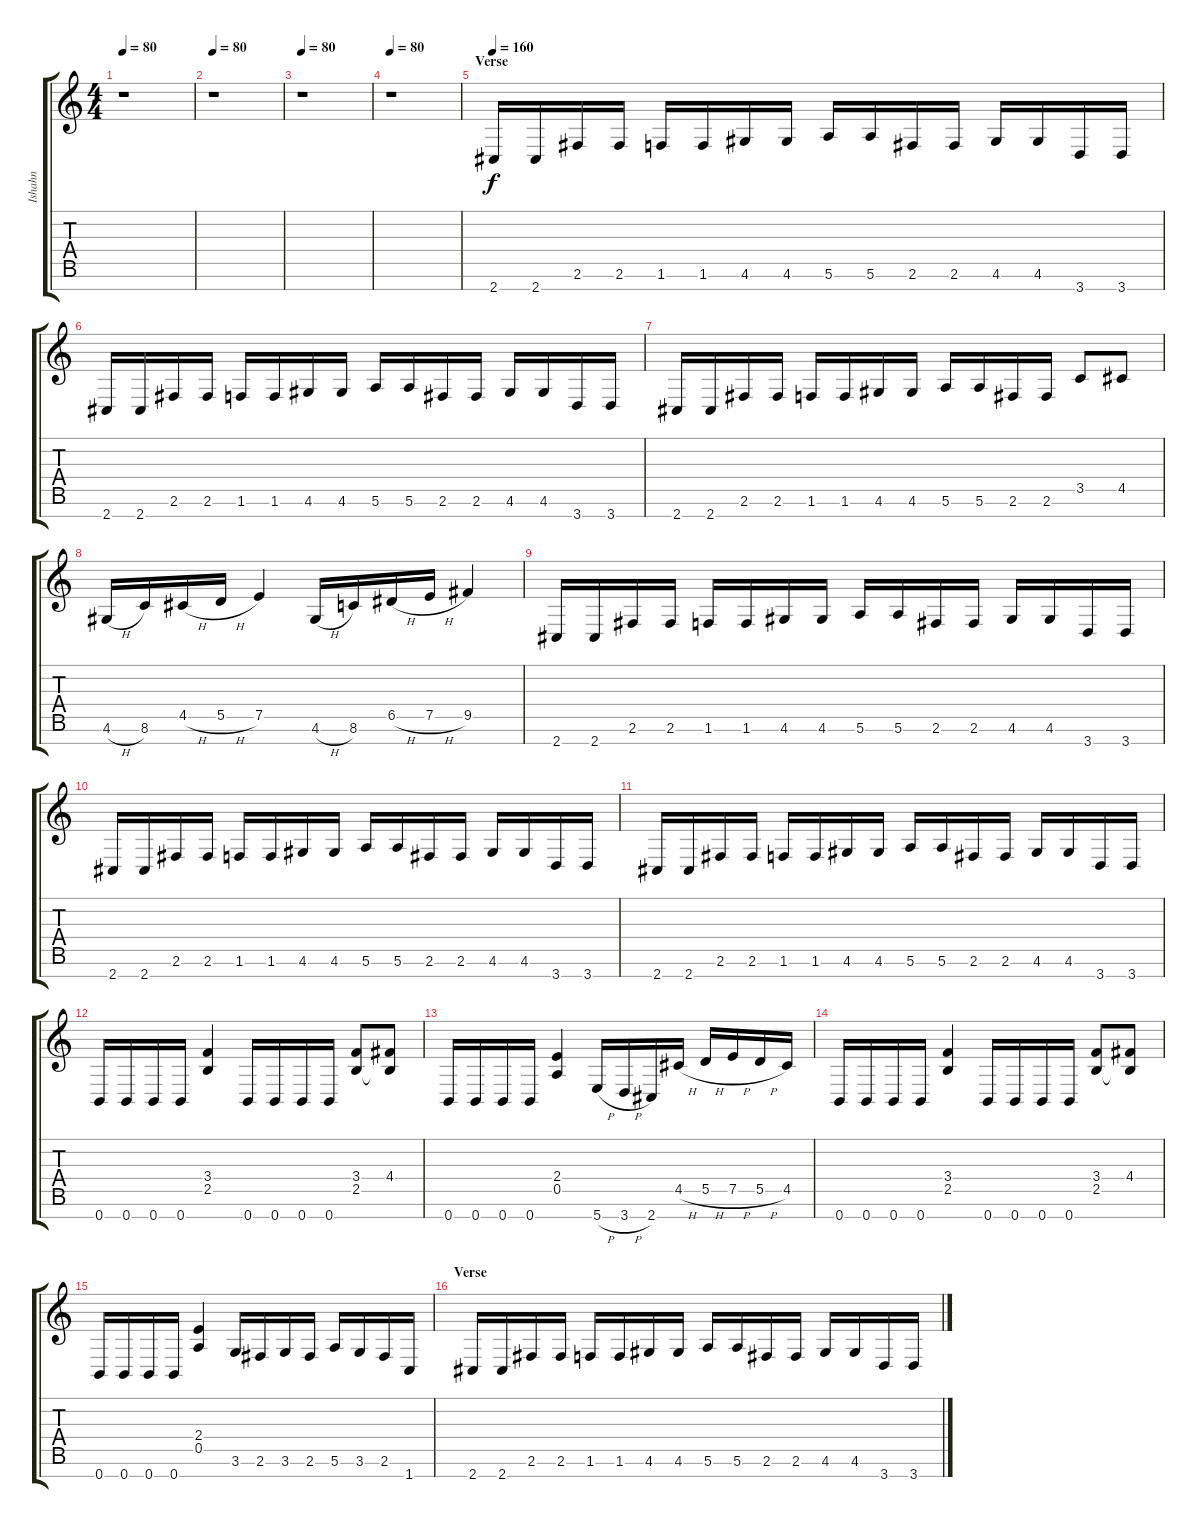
\track ("Ishahn" "Ishahn") {instrument distortionguitar}
\staff {score tabs}
\tuning (E4 B3 G3 D3 A2 E2 B1) {hide}
\ts (4 4)
\tempo 80
\clef g2
\ks c
r.1{dy f} |
\tempo 80
r.1 |
\tempo 80
r.1 |
\tempo 80
r.1 |
\section ("" "Verse")
\tempo 160
2.7.16 2.7.16 2.6.16 2.6.16 1.6.16 1.6.16 4.6.16 4.6.16 5.6.16 5.6.16 2.6.16 2.6.16 4.6.16 4.6.16 3.7.16 3.7.16 |
2.7.16 2.7.16 2.6.16 2.6.16 1.6.16 1.6.16 4.6.16 4.6.16 5.6.16 5.6.16 2.6.16 2.6.16 4.6.16 4.6.16 3.7.16 3.7.16 |
2.7.16 2.7.16 2.6.16 2.6.16 1.6.16 1.6.16 4.6.16 4.6.16 5.6.16 5.6.16 2.6.16 2.6.16 3.5.8 4.5.8 |
4.6{h}.16 8.6.16 4.5{h}.16 5.5{h}.16 7.5.4 4.6{h}.16 8.6.16 6.5{h}.16 7.5{h}.16 9.5.4 |
2.7.16 2.7.16 2.6.16 2.6.16 1.6.16 1.6.16 4.6.16 4.6.16 5.6.16 5.6.16 2.6.16 2.6.16 4.6.16 4.6.16 3.7.16 3.7.16 |
2.7.16 2.7.16 2.6.16 2.6.16 1.6.16 1.6.16 4.6.16 4.6.16 5.6.16 5.6.16 2.6.16 2.6.16 4.6.16 4.6.16 3.7.16 3.7.16 |
2.7.16 2.7.16 2.6.16 2.6.16 1.6.16 1.6.16 4.6.16 4.6.16 5.6.16 5.6.16 2.6.16 2.6.16 4.6.16 4.6.16 3.7.16 3.7.16 |
0.7.16 0.7.16 0.7.16 0.7.16 (3.4 2.5).4 0.7.16 0.7.16 0.7.16 0.7.16 (3.4 2.5).8 (4.4 2.5{t}).8 |
0.7.16 0.7.16 0.7.16 0.7.16 (2.4 0.5).4 5.7{h}.16 3.7{h}.16 2.7.16 4.5{h}.16 5.5{h}.16 7.5{h}.16 5.5{h}.16 4.5.16 |
0.7.16 0.7.16 0.7.16 0.7.16 (3.4 2.5).4 0.7.16 0.7.16 0.7.16 0.7.16 (3.4 2.5).8 (4.4 2.5{t}).8 |
0.7.16 0.7.16 0.7.16 0.7.16 (2.4 0.5).4 3.6.16 2.6.16 3.6.16 2.6.16 5.6.16 3.6.16 2.6.16 1.7.16 |
\section ("" "Verse")
2.7.16 2.7.16 2.6.16 2.6.16 1.6.16 1.6.16 4.6.16 4.6.16 5.6.16 5.6.16 2.6.16 2.6.16 4.6.16 4.6.16 3.7.16 3.7.16
